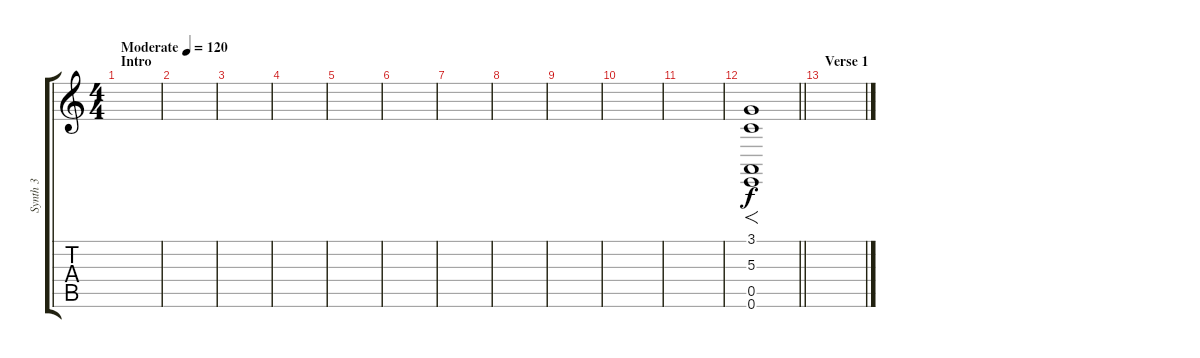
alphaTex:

\track ("Synth 3" "Synth 3") {instrument lead6voice}
\staff {score tabs}
\tuning (E4 B3 G3 D3 A2 E2) {hide}
\ts (4 4)
\section ("" "Intro")
\tempo (120 "Moderate")
\clef g2
\ks c
|
|
|
|
|
|
|
|
|
|
|
\barLineRight lightlight
(3.1 5.3 0.5 0.6).1{f} |
\section ("" "Verse 1")
